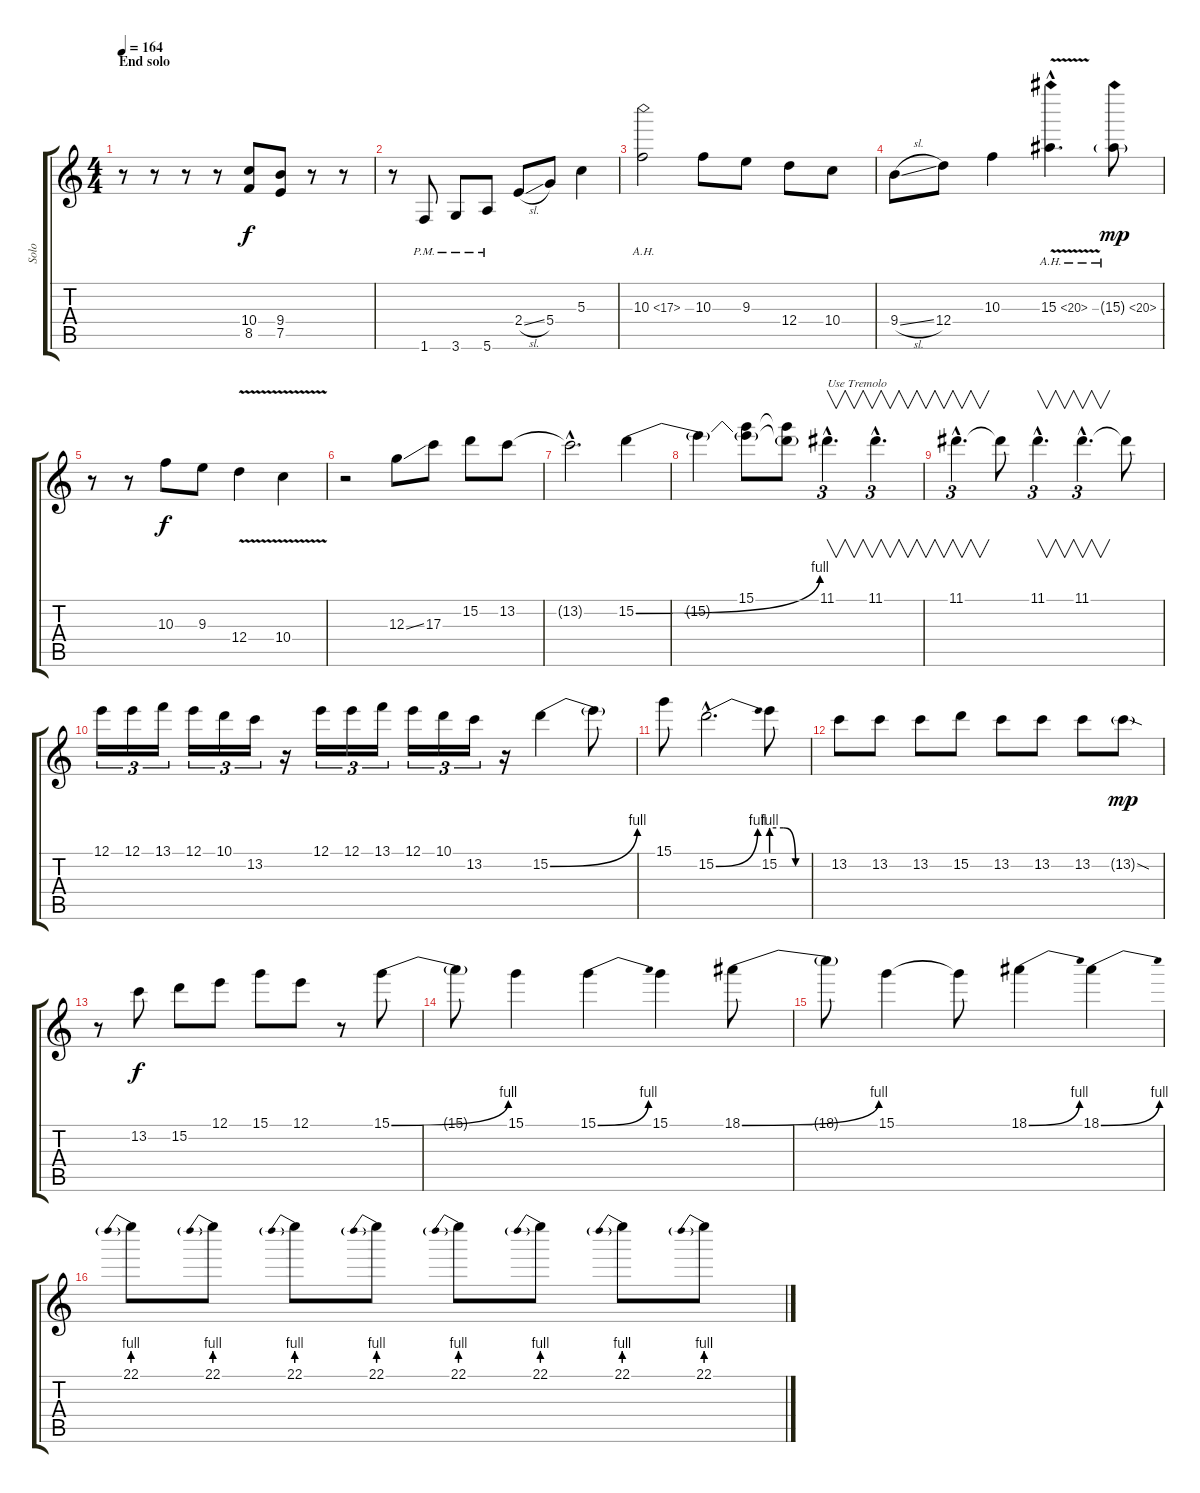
\track ("Solo" "Solo") {instrument distortionguitar}
\staff {score tabs}
\tuning (E4 B3 G3 D3 A2 E2) {hide}
\ts (4 4)
\section ("" "End solo")
\tempo 164
\clef g2
\ks c
r.8{dy f} r.8 r.8 r.8 (10.4 8.5).8 (9.4 7.5).8 r.8 r.8 |
r.8 1.6{pm}.8 3.6{pm}.8 5.6{pm}.8 2.4{sl}.8 5.4.8 5.3.4 |
10.3{ah 7}.2 10.3.8 9.3.8 12.4.8 10.4.8 |
9.4{sl}.8 12.4.8 10.3.4 15.3{ah 5 v hac}.4{d} 15.3{ah 5 g}.8{dy mp} |
r.8 r.8 10.3.8{dy f} 9.3.8 12.4{v}.4 10.4{v}.4{volume 13} |
r.2 12.3{ss}.8{volume 10} 17.3.8 15.2.8 13.2.8 |
13.2{hac t}.2{d} 15.2{be (bend 0 0 60 4)}.4 |
15.2{t}.4 (15.1 15.2{t}).8{volume 7} (15.1{t} 15.2{t}).8 11.1{hac}.4{v d tu (3 2) txt "Use Tremolo"} 11.1{hac}.4{v d tu (3 2)} |
11.1{hac}.4{v d tu (3 2) volume 5} 11.1{t}.8 11.1{hac}.4{v d tu (3 2)} 11.1{hac}.4{v d tu (3 2)} 11.1{t}.8 |
12.1.16{tu (3 2)} 12.1.16{tu (3 2)} 13.1.16{tu (3 2)} 12.1.16{tu (3 2)} 10.1.16{tu (3 2)} 13.2.16{tu (3 2)} r.16 12.1.16{tu (3 2)} 12.1.16{tu (3 2)} 13.1.16{tu (3 2)} 12.1.16{tu (3 2)} 10.1.16{tu (3 2)} 13.2.16{tu (3 2)} r.16 15.2{be (bend 0 0 60 4)}.4 15.2{t}.8 |
15.1.8 15.2{be (bend 0 0 60 4) hac}.2{d} 15.2{be (custom 0 4 20 4 40 0 60 0)}.8 |
13.2.8{volume 3} 13.2.8 13.2.8 15.2.8 13.2.8 13.2.8 13.2.8 13.2{sod g}.8{dy mp} |
r.8 13.2.8{dy f} 15.2.8 12.1.8 15.1.8 12.1.8 r.8 15.1{be (bend 0 0 60 4)}.8{volume 2} |
15.1{t}.8 15.1.4 15.1{be (bend 0 0 60 4)}.4 15.1.4 18.1{be (bend 0 0 60 4)}.8 |
18.1{t}.8 15.1.4 15.1{t}.8 18.1{be (bend 0 0 60 4)}.4 18.1{be (bend 0 0 60 4)}.4 |
22.1{be (prebend 0 4 60 4)}.8 22.1{be (prebend 0 4 60 4)}.8 22.1{be (prebend 0 4 60 4)}.8 22.1{be (prebend 0 4 60 4)}.8 22.1{be (prebend 0 4 60 4)}.8 22.1{be (prebend 0 4 60 4)}.8 22.1{be (prebend 0 4 60 4)}.8 22.1{be (prebend 0 4 60 4)}.8
